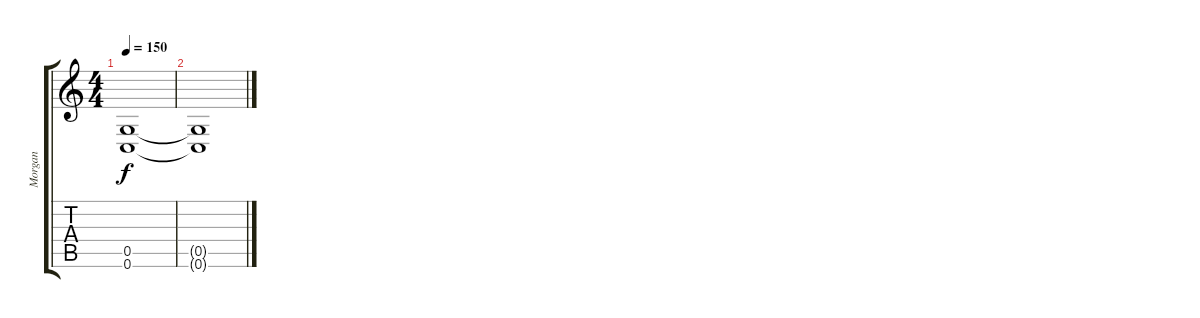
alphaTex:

\track ("Morgan" "Morgan") {instrument overdrivenguitar}
\staff {score tabs}
\tuning (D4 A3 F3 C3 G2 C2) {hide}
\ts (4 4)
\tempo 150
\clef g2
\ks c
(0.5{t} 0.6{t}).1{dy f volume 0} |
(0.5{t} 0.6{t}).1
